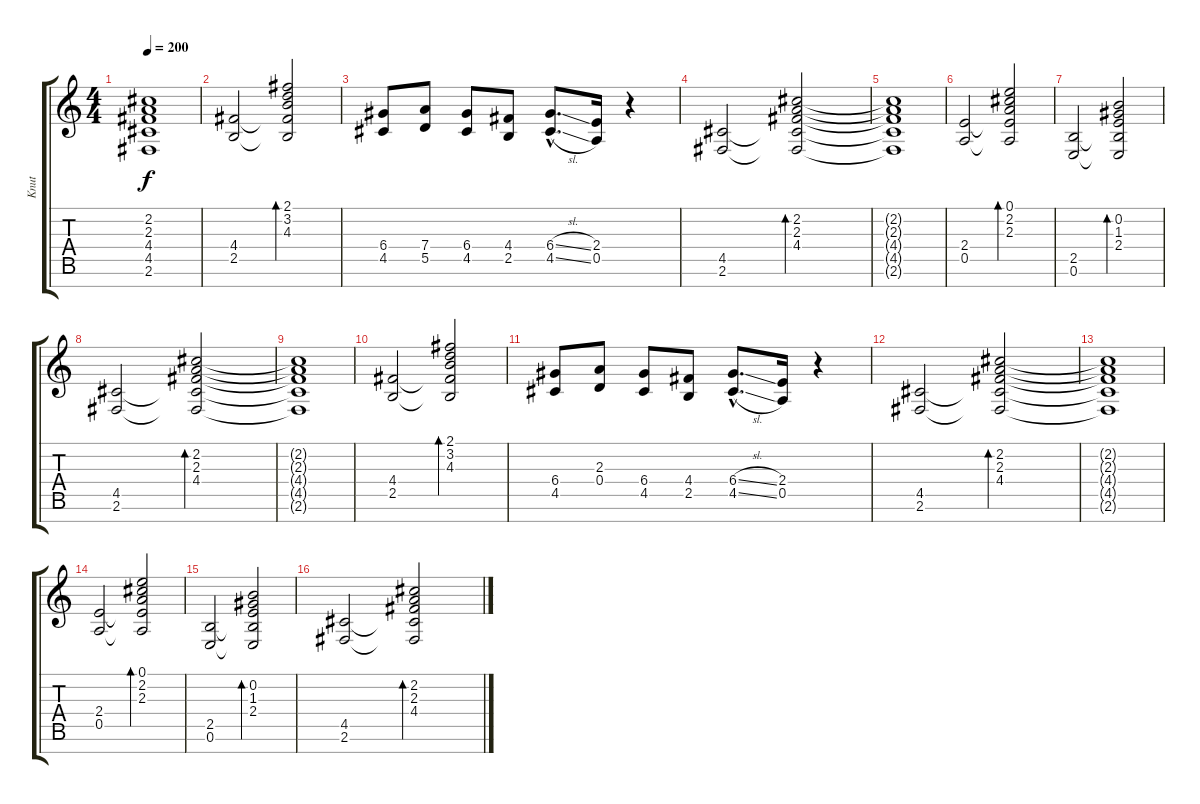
\track ("Knut" "Knut") {instrument distortionguitar}
\staff {score tabs}
\tuning (E4 B3 G3 D3 A2 E2 B1) {hide}
\ts (4 4)
\tempo 200
\clef g2
\ks c
(2.2{t} 2.3{t} 4.4{t} 4.5{t} 2.6{t}).1{dy f volume 11} |
(4.4 2.5).2{volume 11} (2.1 3.2 4.3 4.4{t} 2.5{t}).2{bd 480} |
(6.4 4.5).8{volume 11} (7.4 5.5).8 (6.4 4.5).8 (4.4 2.5).8 (6.4{sl hac} 4.5{sl hac}).8{d} (2.4 0.5).16 r.4 |
(4.5 2.6).2{volume 11} (2.2 2.3 4.4 4.5{t} 2.6{t}).2{bd 480} |
(2.2{t} 2.3{t} 4.4{t} 4.5{t} 2.6{t}).1{volume 11} |
(2.4 0.5).2{volume 11} (0.1 2.2 2.3 2.4{t} 0.5{t}).2{bd 480} |
(2.5 0.6).2{volume 11} (0.2 1.3 2.4 2.5{t} 0.6{t}).2{bd 480} |
(4.5 2.6).2{volume 11} (2.2 2.3 4.4 4.5{t} 2.6{t}).2{bd 480} |
(2.2{t} 2.3{t} 4.4{t} 4.5{t} 2.6{t}).1{volume 11} |
(4.4 2.5).2{volume 11} (2.1 3.2 4.3 4.4{t} 2.5{t}).2{bd 480} |
(6.4 4.5).8{volume 11} (2.3 0.4).8 (6.4 4.5).8 (4.4 2.5).8 (6.4{sl hac} 4.5{sl hac}).8{d} (2.4 0.5).16 r.4 |
(4.5 2.6).2{volume 11} (2.2 2.3 4.4 4.5{t} 2.6{t}).2{bd 480} |
(2.2{t} 2.3{t} 4.4{t} 4.5{t} 2.6{t}).1{volume 11} |
(2.4 0.5).2{volume 11} (0.1 2.2 2.3 2.4{t} 0.5{t}).2{bd 480} |
(2.5 0.6).2{volume 11} (0.2 1.3 2.4 2.5{t} 0.6{t}).2{bd 480} |
(4.5 2.6).2{volume 11} (2.2 2.3 4.4 4.5{t} 2.6{t}).2{bd 480}
